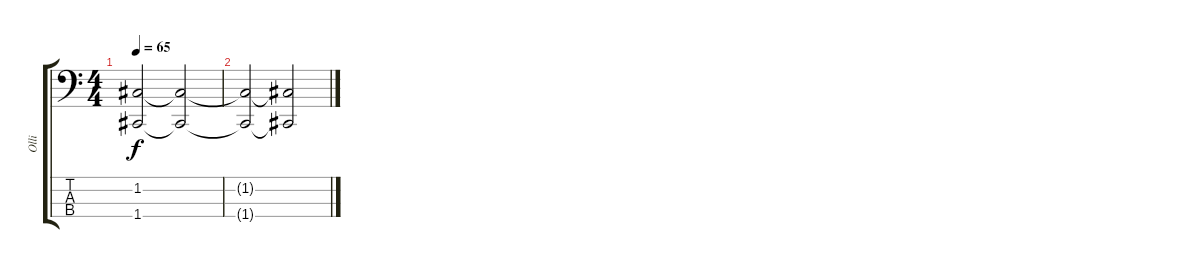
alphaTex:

\track ("Olli" "Olli") {instrument electricbassfinger}
\staff {score tabs}
\tuning (F2 C2 G1 C1) {hide}
\ts (4 4)
\tempo 65
\clef f4
\ks c
(1.2{t} 1.4{t}).2{dy f} (1.2{t} 1.4{t}).2 |
(1.2{t} 1.4{t}).2 (1.2{t} 1.4{t}).2
